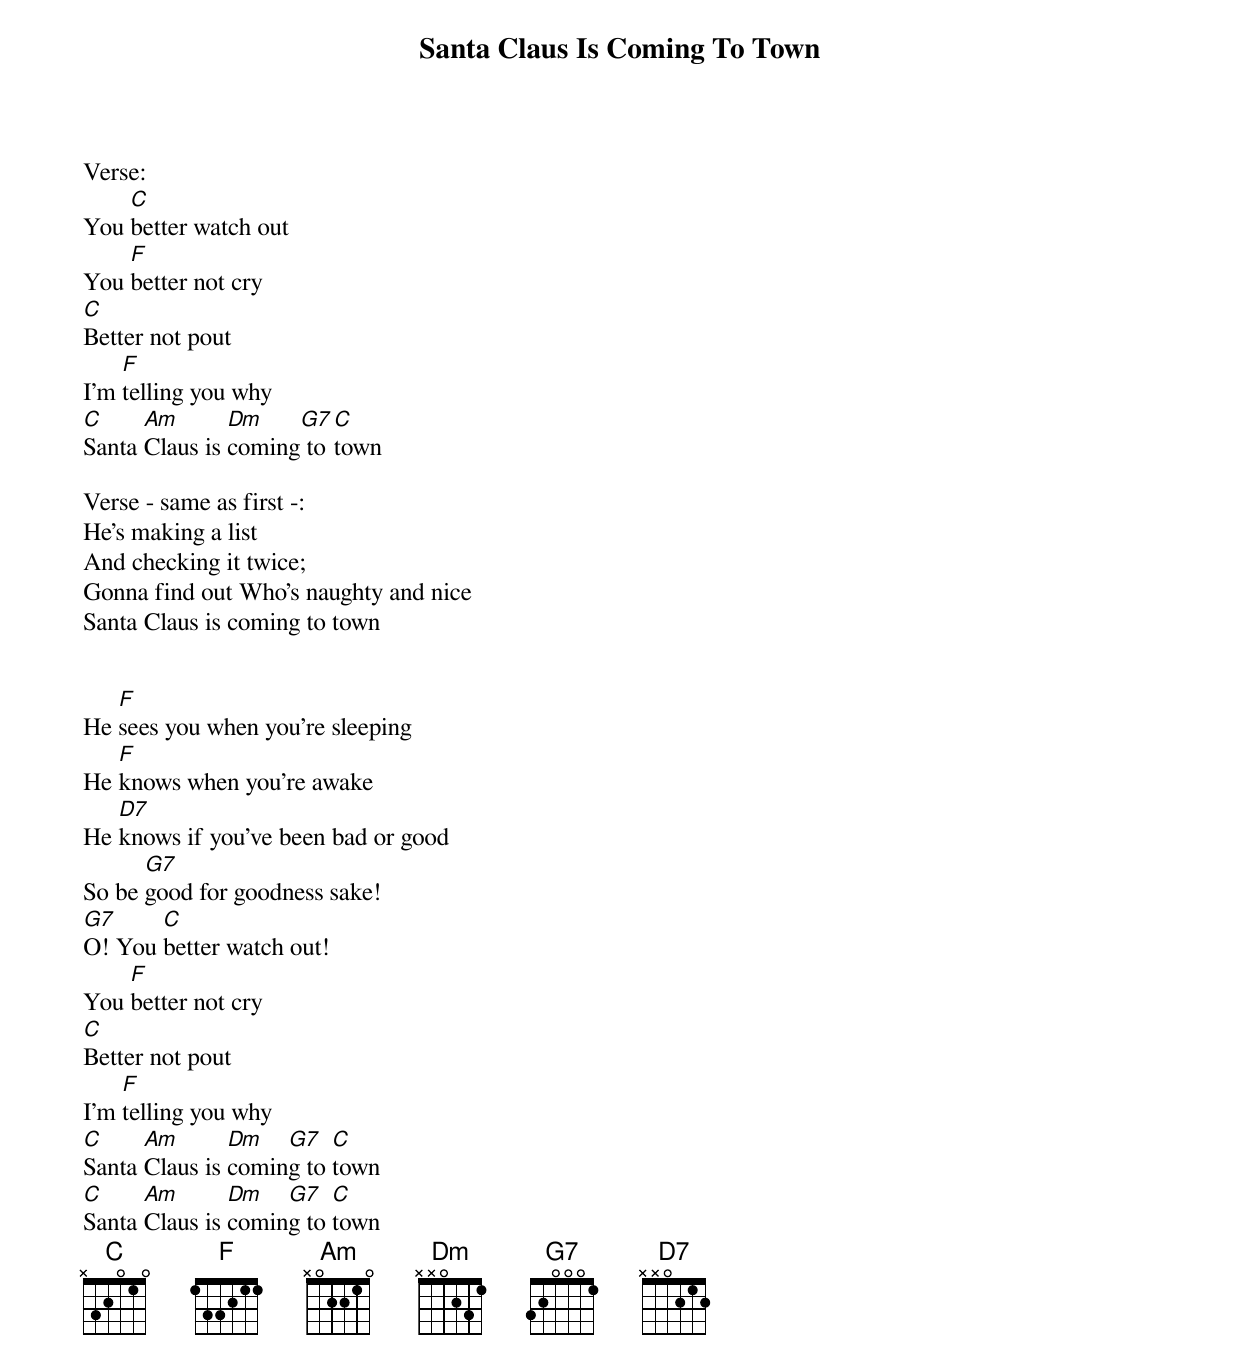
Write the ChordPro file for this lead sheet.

{title: Santa Claus Is Coming To Town }
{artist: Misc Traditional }

Verse:
You [C]better watch out
You [F]better not cry
[C]Better not pout
I'm [F]telling you why
[C]Santa [Am]Claus is [Dm]coming[G7] to [C]town

Verse - same as first -:
He's making a list
And checking it twice;
Gonna find out Who's naughty and nice
Santa Claus is coming to town


He [F]sees you when you're sleeping
He [F]knows when you're awake
He [D7]knows if you've been bad or good
So be [G7]good for goodness sake!
[G7]O! You [C]better watch out!
You [F]better not cry
[C]Better not pout
I'm [F]telling you why
[C]Santa [Am]Claus is [Dm]comin[G7]g to [C]town
[C]Santa [Am]Claus is [Dm]comin[G7]g to [C]town
